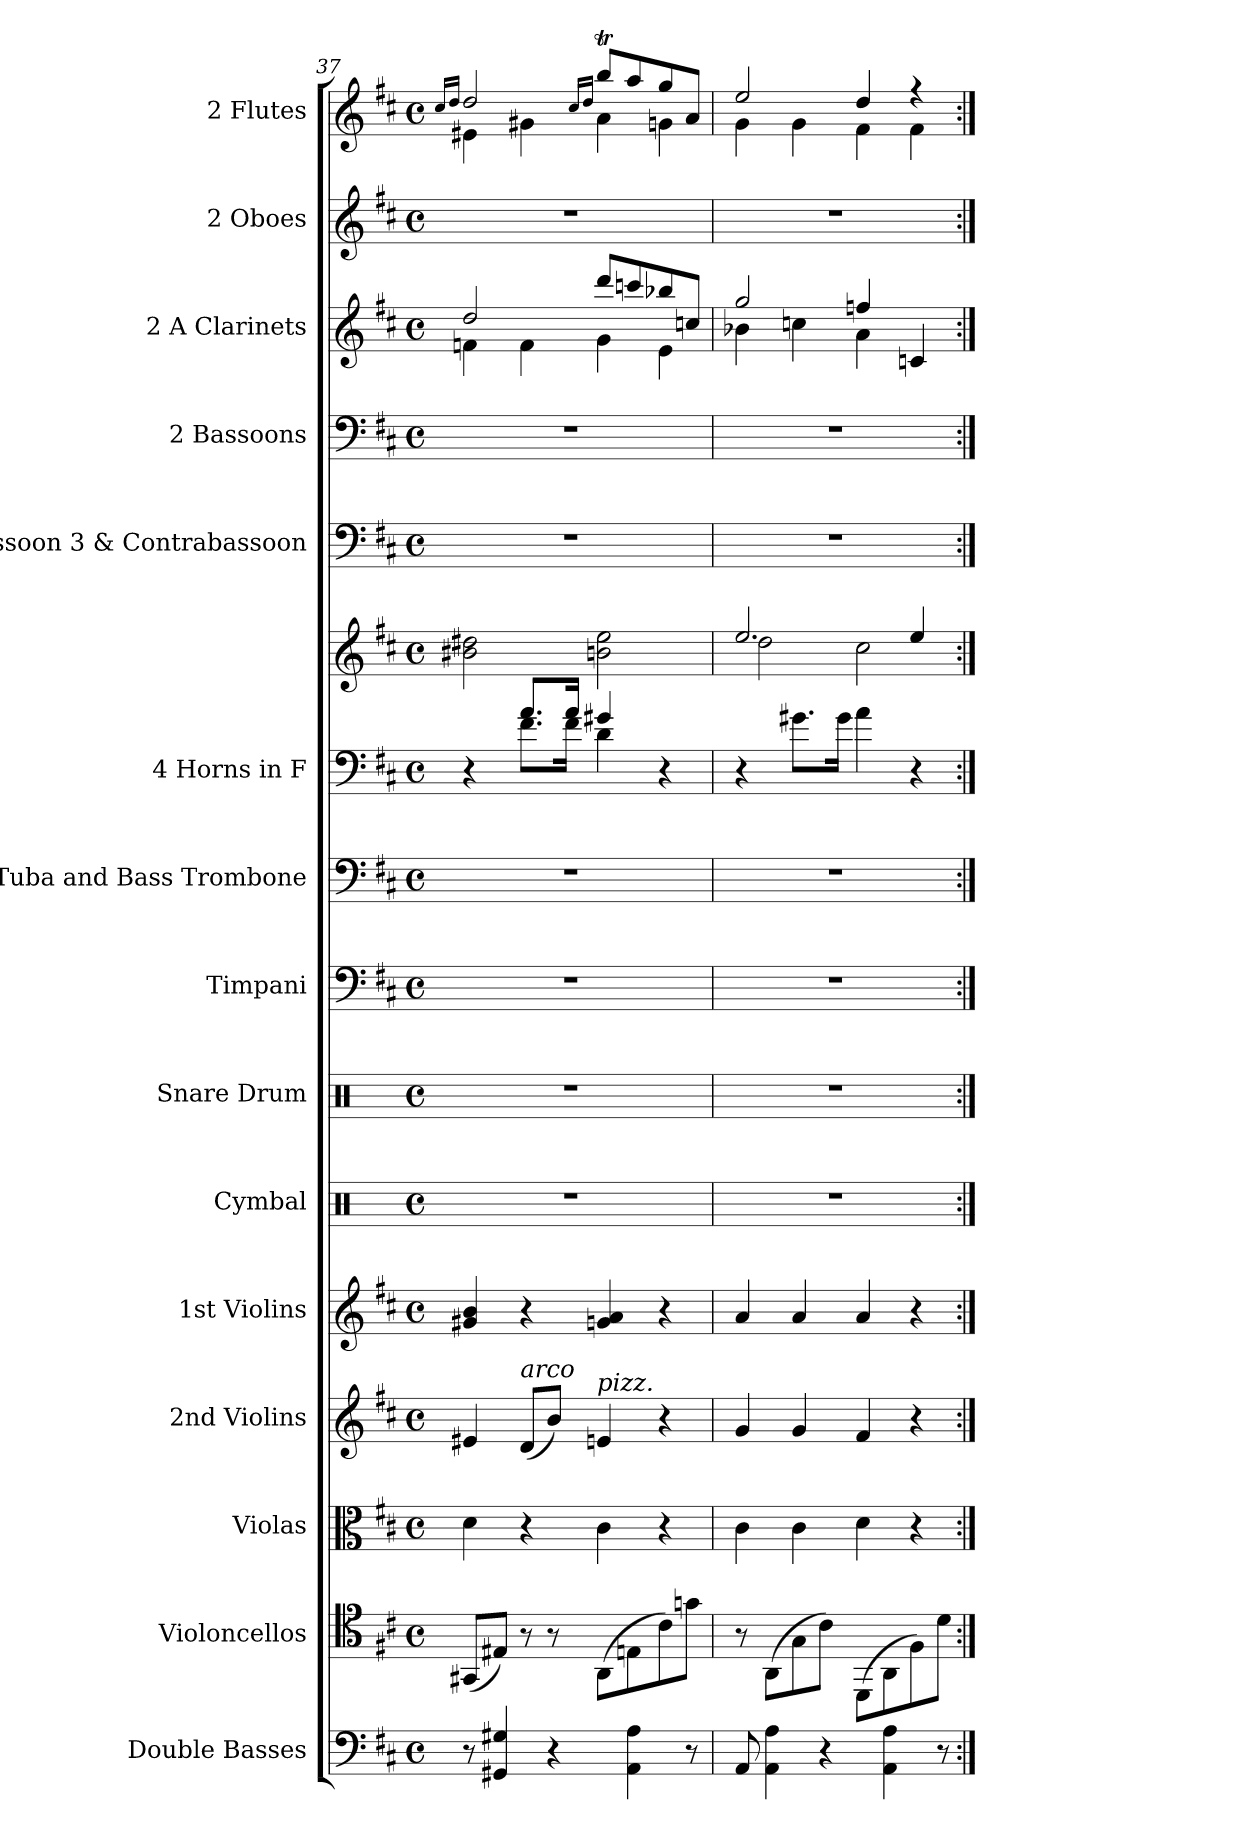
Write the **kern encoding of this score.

**kern	**kern	**kern	**kern	**kern	**kern	**kern	**kern	**kern	**kern	**kern	**kern	**kern	**kern	**kern	**kern
*part15	*part14	*part13	*part12	*part11	*part10	*part9	*part8	*part7	*part6	*part6	*part5	*part4	*part3	*part2	*part1
*staff16	*staff15	*staff14	*staff13	*staff12	*staff11	*staff10	*staff9	*staff8	*staff7	*staff6	*staff5	*staff4	*staff3	*staff2	*staff1
*I"Double Basses	*I"Violoncellos	*I"Violas	*I"2nd Violins	*I"1st Violins	*I"Cymbal	*I"Snare Drum	*I"Timpani	*I"Tuba and  Bass Trombone	*I"4 Horns in F	*	*I"Bassoon 3 &amp; Contrabassoon	*I"2 Bassoons	*I"2 A Clarinets	*I"2 Oboes	*I"2 Flutes
*	*	*	*	*	*I'Cym	*I'Sn Dr	*I'Timp	*I'Tba	*I'Hn	*	*I'Bsn	*I'Bsn	*I'Cl	*I'Ob	*I'Fl
*clefF4	*clefC4	*clefC3	*clefG2	*clefG2	*clefX	*clefX	*clefF4	*clefF4	*clefF4	*clefG2	*clefF4	*clefF4	*clefG2	*clefG2	*clefG2
*ITrd7c12	*	*	*	*	*	*	*	*	*ITrd4c7	*ITrd4c7	*	*	*ITrd2c3	*	*
*k[f#c#]	*k[f#c#]	*k[f#c#]	*k[f#c#]	*k[f#c#]	*k[]	*k[]	*k[f#c#]	*k[f#c#]	*k[f#]	*k[f#]	*k[f#c#]	*k[f#c#]	*k[f#c#g#d#a#]	*k[f#c#]	*k[f#c#]
*M4/4	*M4/4	*M4/4	*M4/4	*M4/4	*M4/4	*M4/4	*M4/4	*M4/4	*M4/4	*M4/4	*M4/4	*M4/4	*M4/4	*M4/4	*M4/4
*met(c)	*met(c)	*met(c)	*met(c)	*met(c)	*met(c)	*met(c)	*met(c)	*met(c)	*met(c)	*met(c)	*met(c)	*met(c)	*met(c)	*met(c)	*met(c)
=37	=37	=37	=37	=37	=37	=37	=37	=37	=37	=37	=37	=37	=37	=37	=37
.	.	.	.	.	.	.	.	.	.	.	.	.	.	.	16qcc#/LL
.	.	.	.	.	.	.	.	.	.	.	.	.	.	.	16qdd/JJ
*	*	*	*	*	*	*	*	*	*^	*	*	*	*^	*	*^
8r	(<8GG#X/L	4d\	4e#X/	4g#X/ 4b/	1r	1r	1r	1r	4r	4ryy	2e#X\ 2g#X\	1r	1r	2b/	4dn\	1r	2dd/	4e#X\
4GGG#X/ 4GG#X/	8E#X/J)	.	.	.	.	.	.	.	.	.	.	.	.	.	.	.	.	.
!	!	!	!LO:TX:a:i:t=arco	!	!	!	!	!	!	!	!	!	!	!	!	!	!	!
.	8r	4r	(<8d/L	4r	.	.	.	.	8.d/L	8.B\L	.	.	.	.	4d\	.	.	4g#X\
4r	8r	.	8b/J)	.	.	.	.	.	.	.	.	.	.	.	.	.	.	.
.	.	.	.	.	.	.	.	.	16d/Jk	16B\Jk	.	.	.	.	.	.	.	.
.	.	.	.	.	.	.	.	.	.	.	.	.	.	.	.	.	16qcc#/LL	.
.	.	.	.	.	.	.	.	.	.	.	.	.	.	.	.	.	16qdd/JJ	.
!	!	!	!LO:TX:a:i:t=pizz.	!	!	!	!	!	!	!	!	!	!	!	!	!	!	!
.	(>8AA\L	4c#\	4en/	4gn/ 4a/	.	.	.	.	4c#X/	4G\	2en\ 2a\	.	.	8bb/L	4e\	.	8bbT/L	4a\
4AAA\ 4AA\	8En\	.	.	.	.	.	.	.	.	.	.	.	.	8aan/	.	.	8aa/	.
.	8c#\)	4r	4r	4r	.	.	.	.	4r	4ryy	.	.	.	8ggn/	4c#\	.	8gg/	4gn\
8r	8gn\J	.	.	.	.	.	.	.	.	.	.	.	.	8an/J	.	.	8a/J	.
*	*	*	*	*	*	*	*	*	*v	*v	*	*	*	*	*	*	*	*
=38	=38	=38	=38	=38	=38	=38	=38	=38	=38	=38	=38	=38	=38	=38	=38	=38	=38
*	*	*	*	*	*	*	*	*	*	*^	*	*	*	*	*	*	*
8AAA/	8r	4c#\	4g/	4a/	1r	1r	1r	1r	4r	2.a/	2g\	1r	1r	2ee/	4gn\	1r	2ee/	4g\
4AAA\ 4AA\	(>8AA\L	.	.	.	.	.	.	.	.	.	.	.	.	.	.	.	.	.
.	8G\	4c#\	4g/	4a/	.	.	.	.	8.c#X\L	.	.	.	.	.	4an\	.	.	4g\
4r	8c#\J)	.	.	.	.	.	.	.	.	.	.	.	.	.	.	.	.	.
.	.	.	.	.	.	.	.	.	16c#\Jk	.	.	.	.	.	.	.	.	.
.	(>8DD\L	4d\	4f#/	4a/	.	.	.	.	4d\	.	2f#\	.	.	4ddn/	4f#\	.	4dd/	4f#\
4AAA\ 4AA\	8AA\	.	.	.	.	.	.	.	.	.	.	.	.	.	.	.	.	.
.	8F#\)	4r	4r	4r	.	.	.	.	4r	4a/	.	.	.	4An/	4ryy	.	4r	4f#\
8r	8d\J	.	.	.	.	.	.	.	.	.	.	.	.	.	.	.	.	.
*	*	*	*	*	*	*	*	*	*	*v	*v	*	*	*v	*v	*	*v	*v
=:|!	=:|!	=:|!	=:|!	=:|!	=:|!	=:|!	=:|!	=:|!	=:|!	=:|!	=:|!	=:|!	=:|!	=:|!	=:|!
*-	*-	*-	*-	*-	*-	*-	*-	*-	*-	*-	*-	*-	*-	*-	*-
